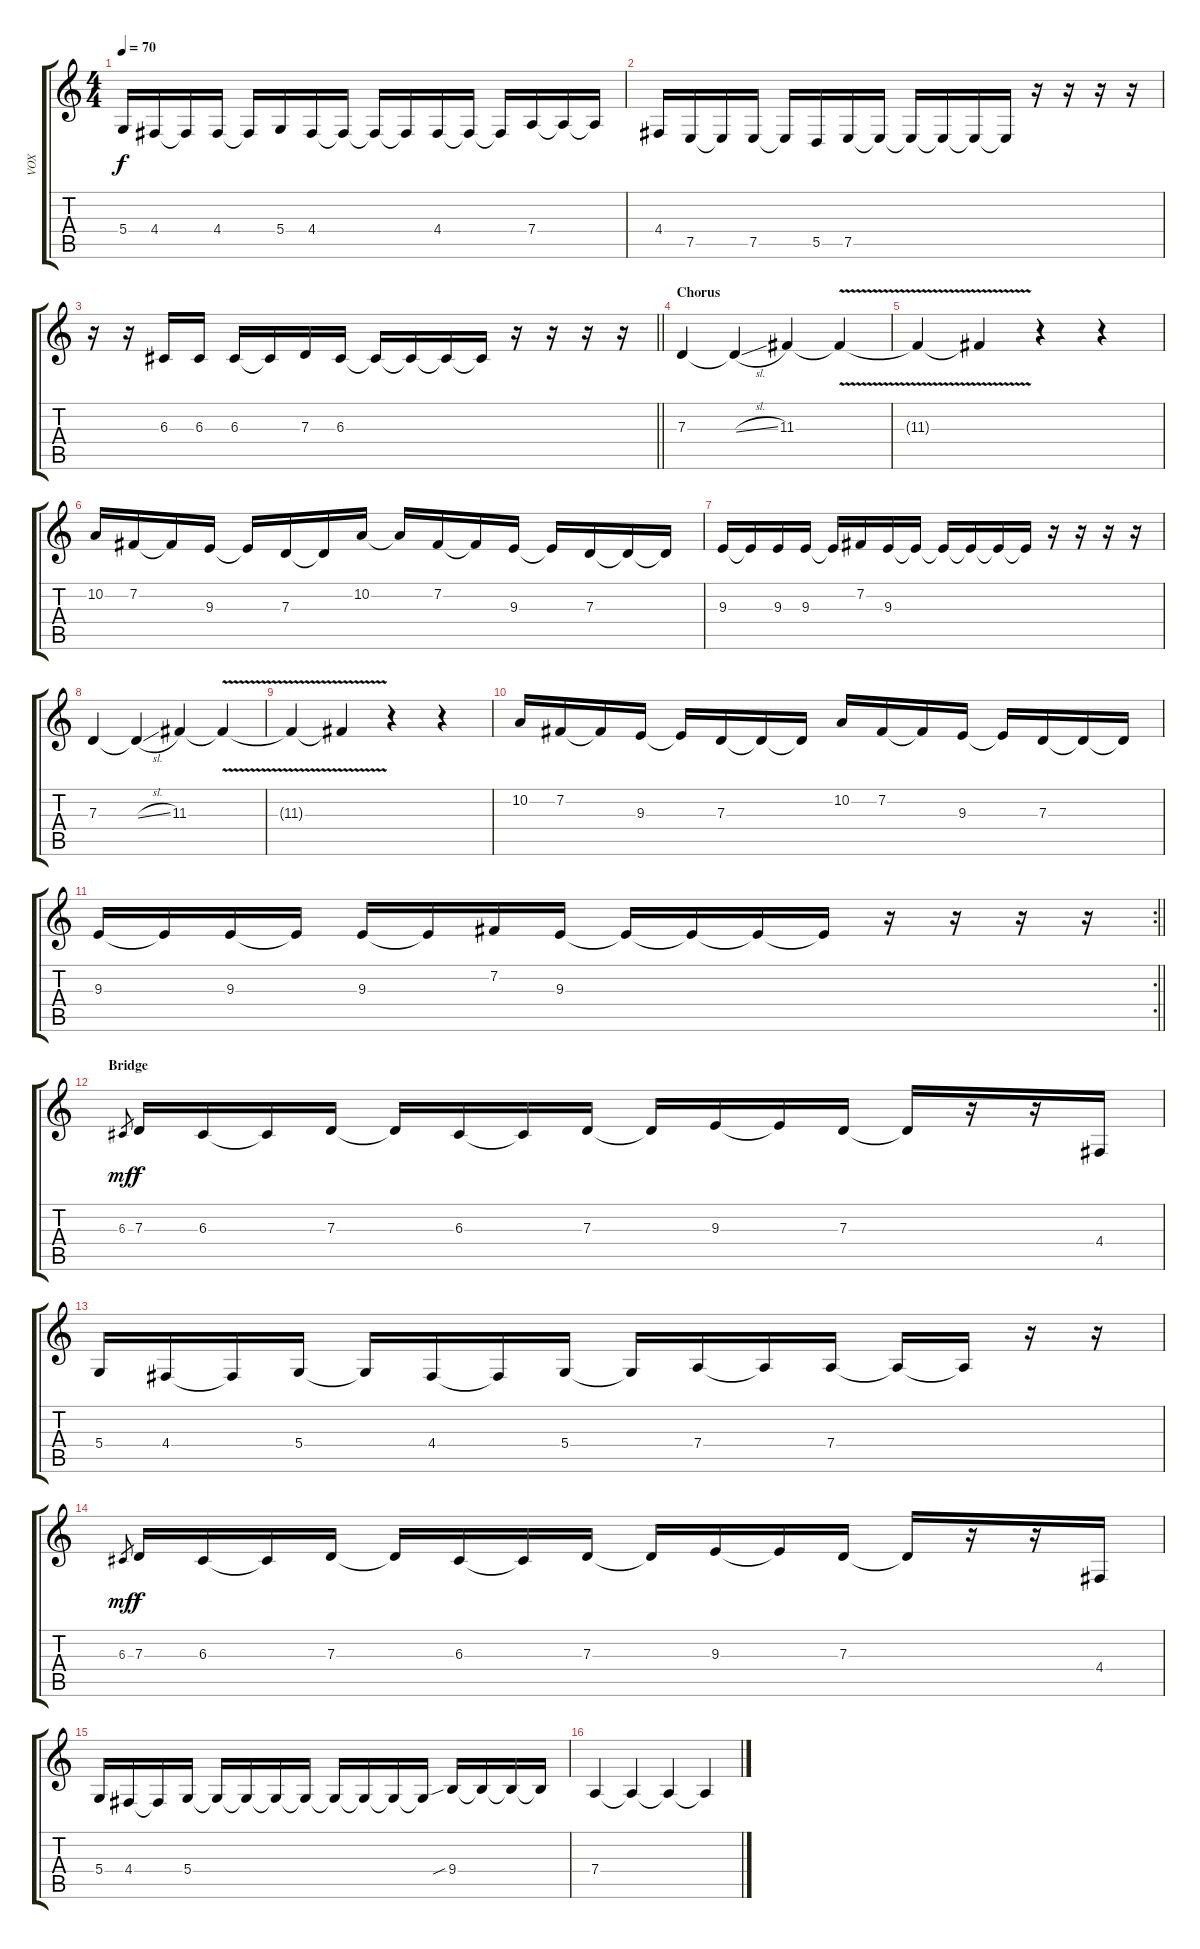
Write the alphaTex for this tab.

\track ("VOX" "VOX") {instrument synthvoice}
\staff {score tabs}
\tuning (E4 B3 G3 D3 A2 E2) {hide}
\ts (4 4)
\tempo 70
\clef g2
\ks c
5.4.16{dy f} 4.4.16 4.4{t}.16 4.4.16 4.4{t}.16 5.4.16 4.4.16 4.4{t}.16 4.4{t}.16 4.4{t}.16 4.4.16 4.4{t}.16 4.4{t}.16 7.4.16 7.4{t}.16 7.4{t}.16 |
4.4.16 7.5.16 7.5{t}.16 7.5.16 7.5{t}.16 5.5.16 7.5.16 7.5{t}.16 7.5{t}.16 7.5{t}.16 7.5{t}.16 7.5{t}.16 r.16 r.16 r.16 r.16 |
\barLineRight lightlight
r.16 r.16 6.3.16 6.3.16 6.3.16 6.3{t}.16 7.3.16 6.3.16 6.3{t}.16 6.3{t}.16 6.3{t}.16 6.3{t}.16 r.16 r.16 r.16 r.16 |
\section ("" "Chorus")
7.3.4 7.3{sl t}.4 11.3.4 11.3{v t}.4 |
11.3{v t}.4 11.3{v t}.4 r.4 r.4 |
10.2.16 7.2.16 7.2{t}.16 9.3.16 9.3{t}.16 7.3.16 7.3{t}.16 10.2.16 10.2{t}.16 7.2.16 7.2{t}.16 9.3.16 9.3{t}.16 7.3.16 7.3{t}.16 7.3{t}.16 |
9.3.16 9.3{t}.16 9.3.16 9.3.16 9.3{t}.16 7.2.16 9.3.16 9.3{t}.16 9.3{t}.16 9.3{t}.16 9.3{t}.16 9.3{t}.16 r.16 r.16 r.16 r.16 |
7.3.4 7.3{sl t}.4 11.3.4 11.3{v t}.4 |
11.3{v t}.4 11.3{v t}.4 r.4 r.4 |
10.2.16 7.2.16 7.2{t}.16 9.3.16 9.3{t}.16 7.3.16 7.3{t}.16 7.3{t}.16 10.2.16 7.2.16 7.2{t}.16 9.3.16 9.3{t}.16 7.3.16 7.3{t}.16 7.3{t}.16 |
\rc 2
\barLineRight lightlight
9.3.16 9.3{t}.16 9.3.16 9.3{t}.16 9.3.16 9.3{t}.16 7.2.16 9.3.16 9.3{t}.16 9.3{t}.16 9.3{t}.16 9.3{t}.16 r.16 r.16 r.16 r.16 |
\section ("" "Bridge")
6.3.8{gr dy mf} 7.3.16{dy f} 6.3.16 6.3{t}.16 7.3.16 7.3{t}.16 6.3.16 6.3{t}.16 7.3.16 7.3{t}.16 9.3.16 9.3{t}.16 7.3.16 7.3{t}.16 r.16 r.16 4.4.16 |
5.4.16 4.4.16 4.4{t}.16 5.4.16 5.4{t}.16 4.4.16 4.4{t}.16 5.4.16 5.4{t}.16 7.4.16 7.4{t}.16 7.4.16 7.4{t}.16 7.4{t}.16 r.16 r.16 |
6.3.8{gr dy mf} 7.3.16{dy f} 6.3.16 6.3{t}.16 7.3.16 7.3{t}.16 6.3.16 6.3{t}.16 7.3.16 7.3{t}.16 9.3.16 9.3{t}.16 7.3.16 7.3{t}.16 r.16 r.16 4.4.16 |
5.4.16 4.4.16 4.4{t}.16 5.4.16 5.4{t}.16 5.4{t}.16 5.4{t}.16 5.4{t}.16 5.4{t}.16 5.4{t}.16 5.4{t}.16 5.4{t}.16 9.4{sib}.16 9.4{t}.16 9.4{t}.16 9.4{t}.16 |
7.4.4 7.4{t}.4 7.4{t}.4 7.4{t}.4
